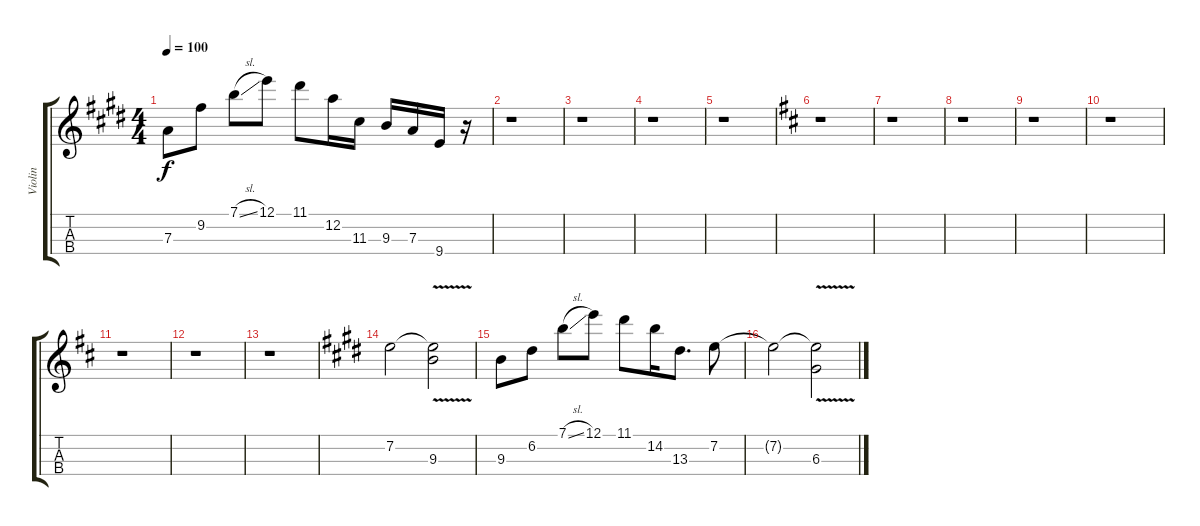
\track ("Violin" "Violin") {instrument violin}
\staff {score tabs}
\tuning (E5 A4 D4 G3) {hide}
\ts (4 4)
\tempo 100
\clef g2
\ks c#minor
7.3.8{dy f} 9.2.8 7.1{sl}.8 12.1.8 11.1.8 12.2.16 11.3.16 9.3.16 7.3.16 9.4.16 r.16 |
r.1 |
r.1 |
r.1 |
r.1 |
\ks d
r.1 |
r.1 |
r.1 |
r.1 |
r.1 |
r.1 |
r.1 |
r.1 |
\ks c#minor
7.2.2 (7.2{t} 9.3{v}).2 |
9.3.8 6.2.8 7.1{sl}.8 12.1.8 11.1.8 14.2.16 13.3.8{d} 7.2.8 |
7.2{t}.2 (7.2{t} 6.3{v}).2
